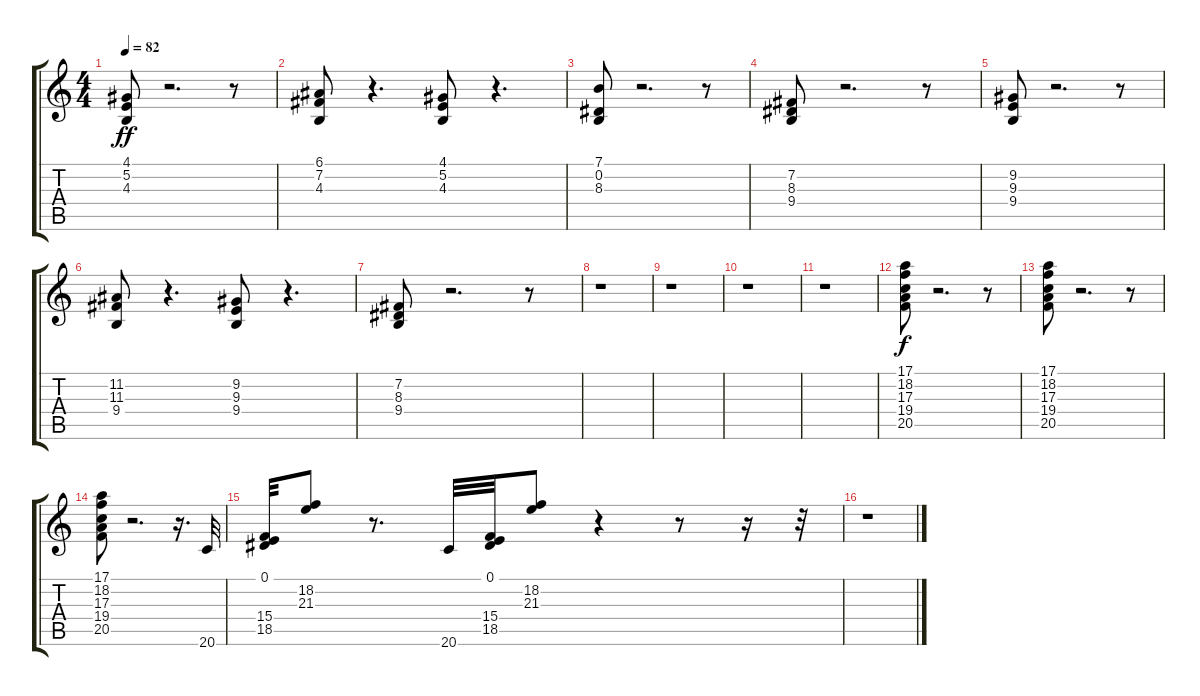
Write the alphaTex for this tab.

\track "" {instrument orchestralharp}
\staff {score tabs}
\tuning (E4 B3 G3 D3 A2 E2) {hide}
\ts (4 4)
\tempo 82
\clef g2
\ks c
(4.1 5.2 4.3).8{dy ff} r.2{d} r.8 |
(6.1 7.2 4.3).8 r.4{d} (4.1 5.2 4.3).8 r.4{d} |
(7.1 0.2 8.3).8 r.2{d} r.8 |
(7.2 8.3 9.4).8 r.2{d} r.8 |
(9.2 9.3 9.4).8 r.2{d} r.8 |
(11.2 11.3 9.4).8 r.4{d} (9.2 9.3 9.4).8 r.4{d} |
(7.2 8.3 9.4).8 r.2{d} r.8 |
r.1 |
r.1 |
r.1 |
r.1 |
(17.1 18.2 17.3 19.4 20.5).8{dy f} r.2{d} r.8 |
(17.1 18.2 17.3 19.4 20.5).8 r.2{d} r.8 |
(17.1 18.2 17.3 19.4 20.5).8 r.2{d} r.16{d} 20.6.32 |
(0.1 15.4 18.5).32 (18.2 21.3).8 r.8{d} 20.6.32 (0.1 15.4 18.5).32 (18.2 21.3).8 r.4 r.8 r.16 r.32 |
r.1
